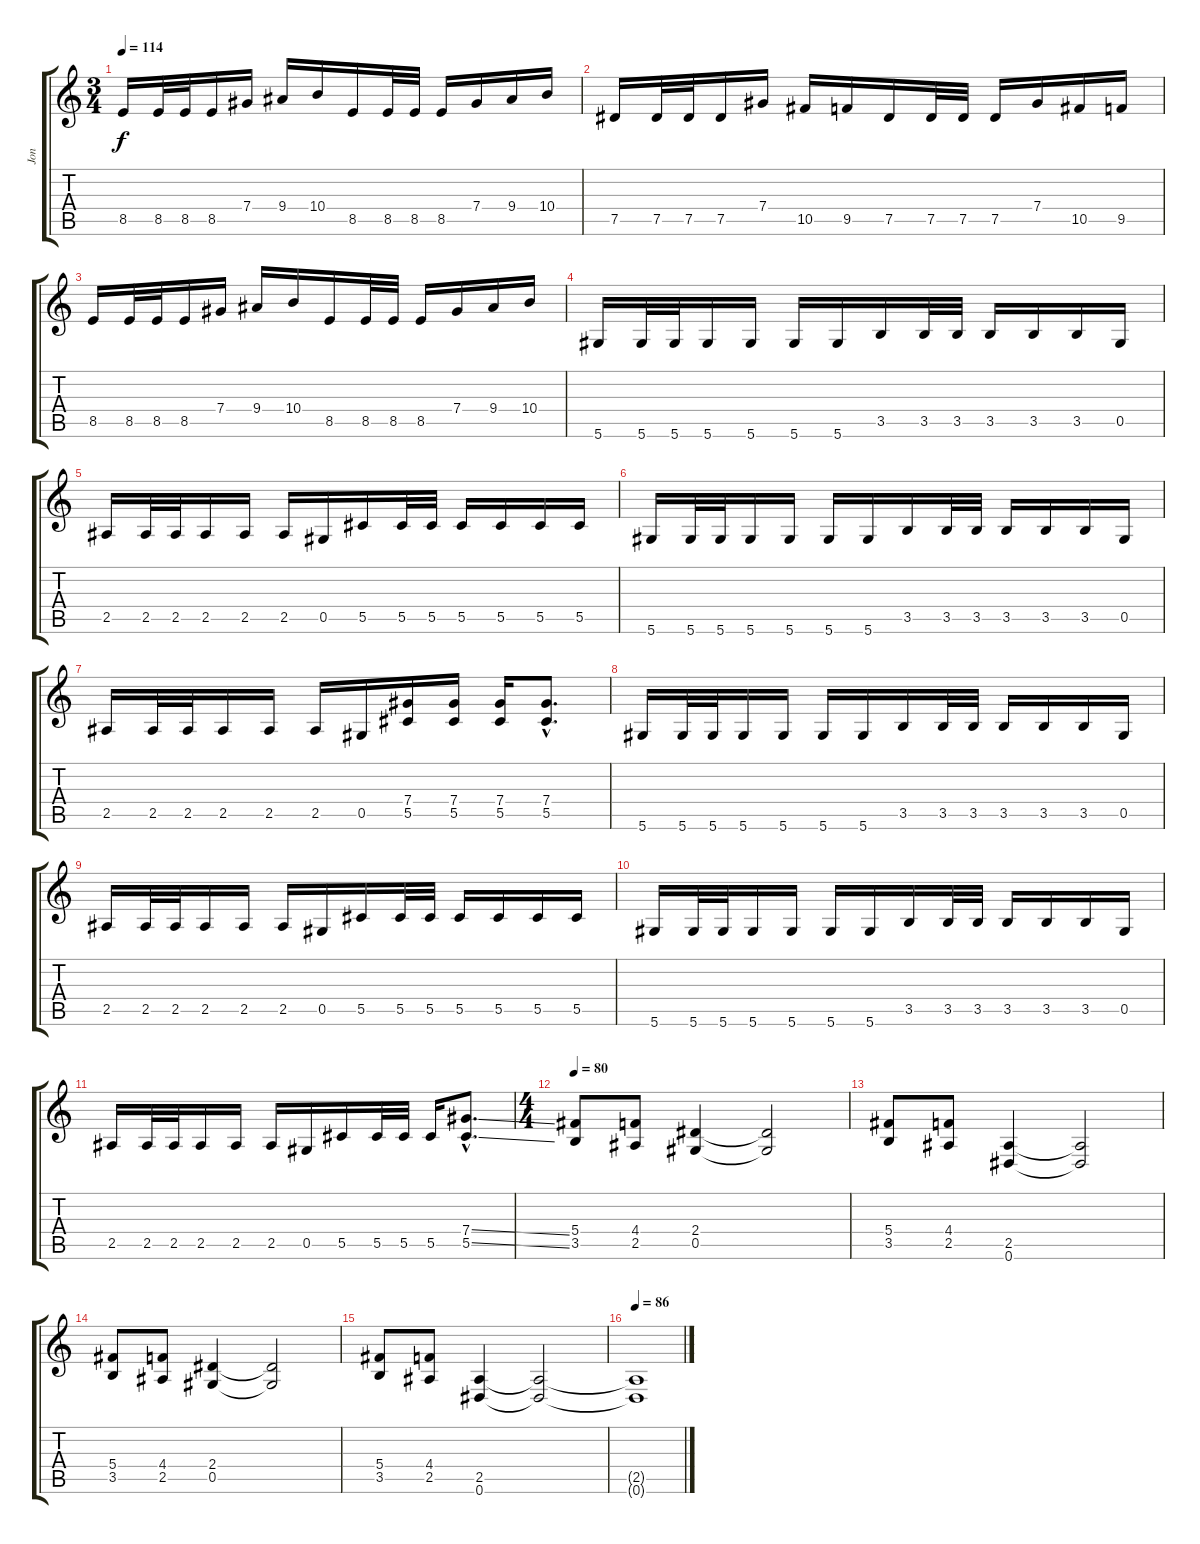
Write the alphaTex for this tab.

\track ("Jon" "Jon") {instrument distortionguitar}
\staff {score tabs}
\tuning (Eb4 Bb3 Gb3 Db3 Ab2 Eb2) {hide}
\ts (3 4)
\tempo 114
\clef g2
\ks c
8.5.16{dy f} 8.5.32 8.5.32 8.5.16 7.4.16 9.4.16 10.4.16 8.5.16 8.5.32 8.5.32 8.5.16 7.4.16 9.4.16 10.4.16 |
7.5.16 7.5.32 7.5.32 7.5.16 7.4.16 10.5.16 9.5.16 7.5.16 7.5.32 7.5.32 7.5.16 7.4.16 10.5.16 9.5.16 |
8.5.16 8.5.32 8.5.32 8.5.16 7.4.16 9.4.16 10.4.16 8.5.16 8.5.32 8.5.32 8.5.16 7.4.16 9.4.16 10.4.16 |
5.6.16 5.6.32 5.6.32 5.6.16 5.6.16 5.6.16 5.6.16 3.5.16 3.5.32 3.5.32 3.5.16 3.5.16 3.5.16 0.5.16 |
2.5.16 2.5.32 2.5.32 2.5.16 2.5.16 2.5.16 0.5.16 5.5.16 5.5.32 5.5.32 5.5.16 5.5.16 5.5.16 5.5.16 |
5.6.16 5.6.32 5.6.32 5.6.16 5.6.16 5.6.16 5.6.16 3.5.16 3.5.32 3.5.32 3.5.16 3.5.16 3.5.16 0.5.16 |
2.5.16 2.5.32 2.5.32 2.5.16 2.5.16 2.5.16 0.5.16 (7.4 5.5).16 (7.4 5.5).16 (7.4 5.5).16 (7.4{hac} 5.5{hac}).8{d} |
5.6.16 5.6.32 5.6.32 5.6.16 5.6.16 5.6.16 5.6.16 3.5.16 3.5.32 3.5.32 3.5.16 3.5.16 3.5.16 0.5.16 |
2.5.16 2.5.32 2.5.32 2.5.16 2.5.16 2.5.16 0.5.16 5.5.16 5.5.32 5.5.32 5.5.16 5.5.16 5.5.16 5.5.16 |
5.6.16 5.6.32 5.6.32 5.6.16 5.6.16 5.6.16 5.6.16 3.5.16 3.5.32 3.5.32 3.5.16 3.5.16 3.5.16 0.5.16 |
2.5.16 2.5.32 2.5.32 2.5.16 2.5.16 2.5.16 0.5.16 5.5.16 5.5.32 5.5.32 5.5.16 (7.4{ss hac} 5.5{ss hac}).8{d} |
\ts (4 4)
\tempo 80
(5.4 3.5).8 (4.4 2.5).8 (2.4 0.5).4 (2.4{t} 0.5{t}).2 |
(5.4 3.5).8 (4.4 2.5).8 (2.5 0.6).4 (2.5{t} 0.6{t}).2 |
(5.4 3.5).8 (4.4 2.5).8 (2.4 0.5).4 (2.4{t} 0.5{t}).2 |
(5.4 3.5).8 (4.4 2.5).8 (2.5 0.6).4 (2.5{t} 0.6{t}).2 |
\tempo 86
(2.5{t} 0.6{t}).1
